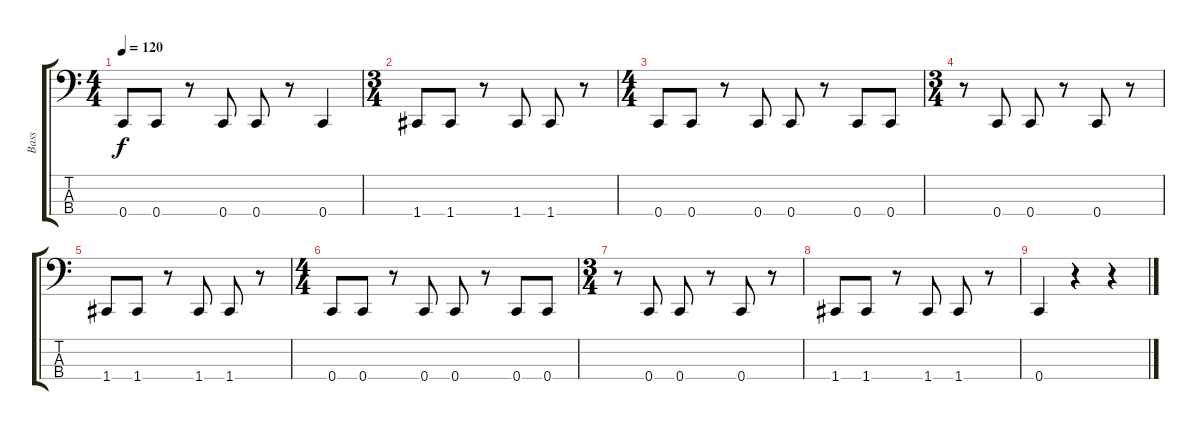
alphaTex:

\track ("Bass" "Bass") {instrument electricbasspick}
\staff {score tabs}
\tuning (F2 C2 G1 C1) {hide}
\ts (4 4)
\tempo 120
\clef f4
\ks c
0.4.8{dy f} 0.4.8 r.8 0.4.8 0.4.8 r.8 0.4.4 |
\ts (3 4)
1.4.8 1.4.8 r.8 1.4.8 1.4.8 r.8 |
\ts (4 4)
0.4.8 0.4.8 r.8 0.4.8 0.4.8 r.8 0.4.8 0.4.8 |
\ts (3 4)
r.8 0.4.8 0.4.8 r.8 0.4.8 r.8 |
1.4.8 1.4.8 r.8 1.4.8 1.4.8 r.8 |
\ts (4 4)
0.4.8 0.4.8 r.8 0.4.8 0.4.8 r.8 0.4.8 0.4.8 |
\ts (3 4)
r.8 0.4.8 0.4.8 r.8 0.4.8 r.8 |
1.4.8 1.4.8 r.8 1.4.8 1.4.8 r.8 |
0.4.4 r.4 r.4
